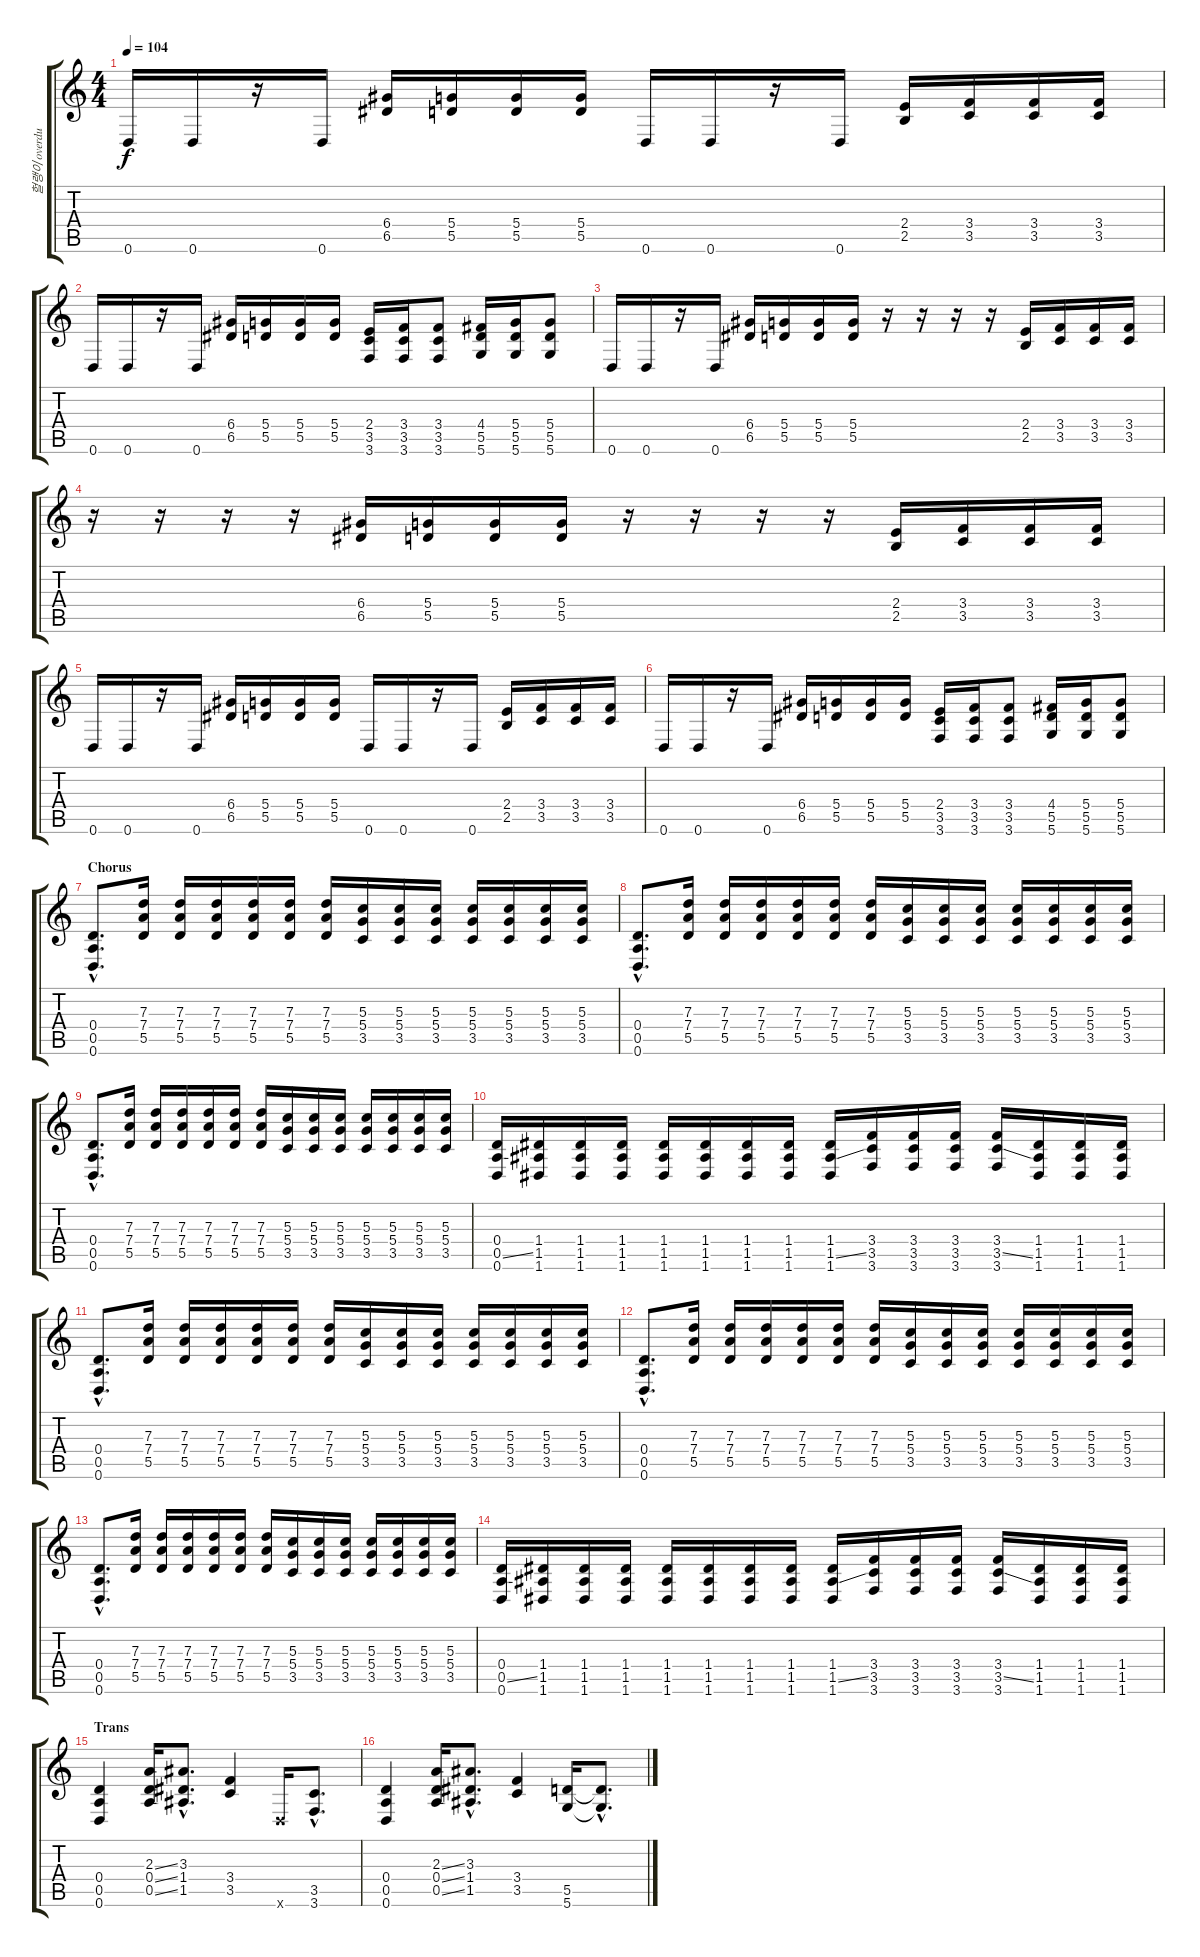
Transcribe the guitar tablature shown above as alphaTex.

\track ("헐랭이 overdub" "헐랭이 overdu") {instrument distortionguitar}
\staff {score tabs}
\tuning (E4 B3 G3 D3 A2 D2) {hide}
\ts (4 4)
\tempo 104
\clef g2
\ks c
0.6.16{dy f} 0.6.16 r.16 0.6.16 (6.4 6.5).16 (5.4 5.5).16 (5.4 5.5).16 (5.4 5.5).16 0.6.16 0.6.16 r.16 0.6.16 (2.4 2.5).16 (3.4 3.5).16 (3.4 3.5).16 (3.4 3.5).16 |
0.6.16 0.6.16 r.16 0.6.16 (6.4 6.5).16 (5.4 5.5).16 (5.4 5.5).16 (5.4 5.5).16 (2.4 3.5 3.6).16 (3.4 3.5 3.6).16 (3.4 3.5 3.6).8 (4.4 5.5 5.6).16 (5.4 5.5 5.6).16 (5.4 5.5 5.6).8 |
0.6.16 0.6.16 r.16 0.6.16 (6.4 6.5).16 (5.4 5.5).16 (5.4 5.5).16 (5.4 5.5).16 r.16 r.16 r.16 r.16 (2.4 2.5).16 (3.4 3.5).16 (3.4 3.5).16 (3.4 3.5).16 |
r.16 r.16 r.16 r.16 (6.4 6.5).16 (5.4 5.5).16 (5.4 5.5).16 (5.4 5.5).16 r.16 r.16 r.16 r.16 (2.4 2.5).16 (3.4 3.5).16 (3.4 3.5).16 (3.4 3.5).16 |
0.6.16 0.6.16 r.16 0.6.16 (6.4 6.5).16 (5.4 5.5).16 (5.4 5.5).16 (5.4 5.5).16 0.6.16 0.6.16 r.16 0.6.16 (2.4 2.5).16 (3.4 3.5).16 (3.4 3.5).16 (3.4 3.5).16 |
0.6.16 0.6.16 r.16 0.6.16 (6.4 6.5).16 (5.4 5.5).16 (5.4 5.5).16 (5.4 5.5).16 (2.4 3.5 3.6).16 (3.4 3.5 3.6).16 (3.4 3.5 3.6).8 (4.4 5.5 5.6).16 (5.4 5.5 5.6).16 (5.4 5.5 5.6).8 |
\section ("" "Chorus")
(0.4{hac} 0.5{hac} 0.6{hac}).8{d} (7.3 7.4 5.5).16 (7.3 7.4 5.5).16 (7.3 7.4 5.5).16 (7.3 7.4 5.5).16 (7.3 7.4 5.5).16 (7.3 7.4 5.5).16 (5.3 5.4 3.5).16 (5.3 5.4 3.5).16 (5.3 5.4 3.5).16 (5.3 5.4 3.5).16 (5.3 5.4 3.5).16 (5.3 5.4 3.5).16 (5.3 5.4 3.5).16 |
(0.4{hac} 0.5{hac} 0.6{hac}).8{d} (7.3 7.4 5.5).16 (7.3 7.4 5.5).16 (7.3 7.4 5.5).16 (7.3 7.4 5.5).16 (7.3 7.4 5.5).16 (7.3 7.4 5.5).16 (5.3 5.4 3.5).16 (5.3 5.4 3.5).16 (5.3 5.4 3.5).16 (5.3 5.4 3.5).16 (5.3 5.4 3.5).16 (5.3 5.4 3.5).16 (5.3 5.4 3.5).16 |
(0.4{hac} 0.5{hac} 0.6{hac}).8{d} (7.3 7.4 5.5).16 (7.3 7.4 5.5).16 (7.3 7.4 5.5).16 (7.3 7.4 5.5).16 (7.3 7.4 5.5).16 (7.3 7.4 5.5).16 (5.3 5.4 3.5).16 (5.3 5.4 3.5).16 (5.3 5.4 3.5).16 (5.3 5.4 3.5).16 (5.3 5.4 3.5).16 (5.3 5.4 3.5).16 (5.3 5.4 3.5).16 |
(0.4 0.5{ss} 0.6).16 (1.4 1.5 1.6).16 (1.4 1.5 1.6).16 (1.4 1.5 1.6).16 (1.4 1.5 1.6).16 (1.4 1.5 1.6).16 (1.4 1.5 1.6).16 (1.4 1.5 1.6).16 (1.4 1.5{ss} 1.6).16 (3.4 3.5 3.6).16 (3.4 3.5 3.6).16 (3.4 3.5 3.6).16 (3.4 3.5{ss} 3.6).16 (1.4 1.5 1.6).16 (1.4 1.5 1.6).16 (1.4 1.5 1.6).16 |
(0.4{hac} 0.5{hac} 0.6{hac}).8{d} (7.3 7.4 5.5).16 (7.3 7.4 5.5).16 (7.3 7.4 5.5).16 (7.3 7.4 5.5).16 (7.3 7.4 5.5).16 (7.3 7.4 5.5).16 (5.3 5.4 3.5).16 (5.3 5.4 3.5).16 (5.3 5.4 3.5).16 (5.3 5.4 3.5).16 (5.3 5.4 3.5).16 (5.3 5.4 3.5).16 (5.3 5.4 3.5).16 |
(0.4{hac} 0.5{hac} 0.6{hac}).8{d} (7.3 7.4 5.5).16 (7.3 7.4 5.5).16 (7.3 7.4 5.5).16 (7.3 7.4 5.5).16 (7.3 7.4 5.5).16 (7.3 7.4 5.5).16 (5.3 5.4 3.5).16 (5.3 5.4 3.5).16 (5.3 5.4 3.5).16 (5.3 5.4 3.5).16 (5.3 5.4 3.5).16 (5.3 5.4 3.5).16 (5.3 5.4 3.5).16 |
(0.4{hac} 0.5{hac} 0.6{hac}).8{d} (7.3 7.4 5.5).16 (7.3 7.4 5.5).16 (7.3 7.4 5.5).16 (7.3 7.4 5.5).16 (7.3 7.4 5.5).16 (7.3 7.4 5.5).16 (5.3 5.4 3.5).16 (5.3 5.4 3.5).16 (5.3 5.4 3.5).16 (5.3 5.4 3.5).16 (5.3 5.4 3.5).16 (5.3 5.4 3.5).16 (5.3 5.4 3.5).16 |
(0.4 0.5{ss} 0.6).16 (1.4 1.5 1.6).16 (1.4 1.5 1.6).16 (1.4 1.5 1.6).16 (1.4 1.5 1.6).16 (1.4 1.5 1.6).16 (1.4 1.5 1.6).16 (1.4 1.5 1.6).16 (1.4 1.5{ss} 1.6).16 (3.4 3.5 3.6).16 (3.4 3.5 3.6).16 (3.4 3.5 3.6).16 (3.4 3.5{ss} 3.6).16 (1.4 1.5 1.6).16 (1.4 1.5 1.6).16 (1.4 1.5 1.6).16 |
\section ("" "Trans")
(0.4 0.5 0.6).4 (2.3{ss} 0.4{ss} 0.5{ss}).16 (3.3{hac} 1.4{hac} 1.5{hac}).8{d} (3.4 3.5).4 0.6{x}.16 (3.5{hac} 3.6{hac}).8{d} |
(0.4 0.5 0.6).4 (2.3{ss} 0.4{ss} 0.5{ss}).16 (3.3{hac} 1.4{hac} 1.5{hac}).8{d} (3.4 3.5).4 (5.5 5.6).16 (5.5{t} 5.6{hac t}).8{d}
